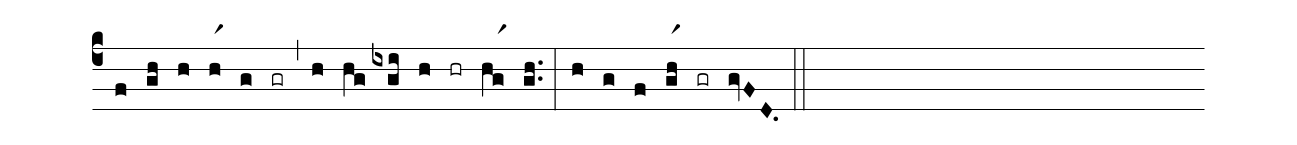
%%
(c4)
(f) (gh)
(h) (hr1) (g) (gr) (,)
(h) (hg) (ixgi) (h) (hr) (hgr1) (g.h.) (:)
(h) (g) (f) (ghr1) (gr) (gvFD.) (::)
